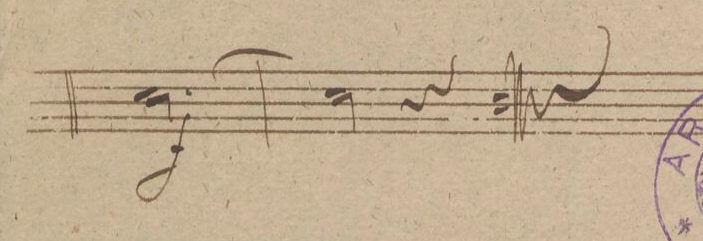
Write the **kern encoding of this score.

**kern	**dynam
*I"Trombone Tenore	*
*clefC4	*
*k[f#c#g#d#]	*
*M3/4	*
[2.B	f
=189	=189
2B]	.
4r	.
==	==
*-	*-
